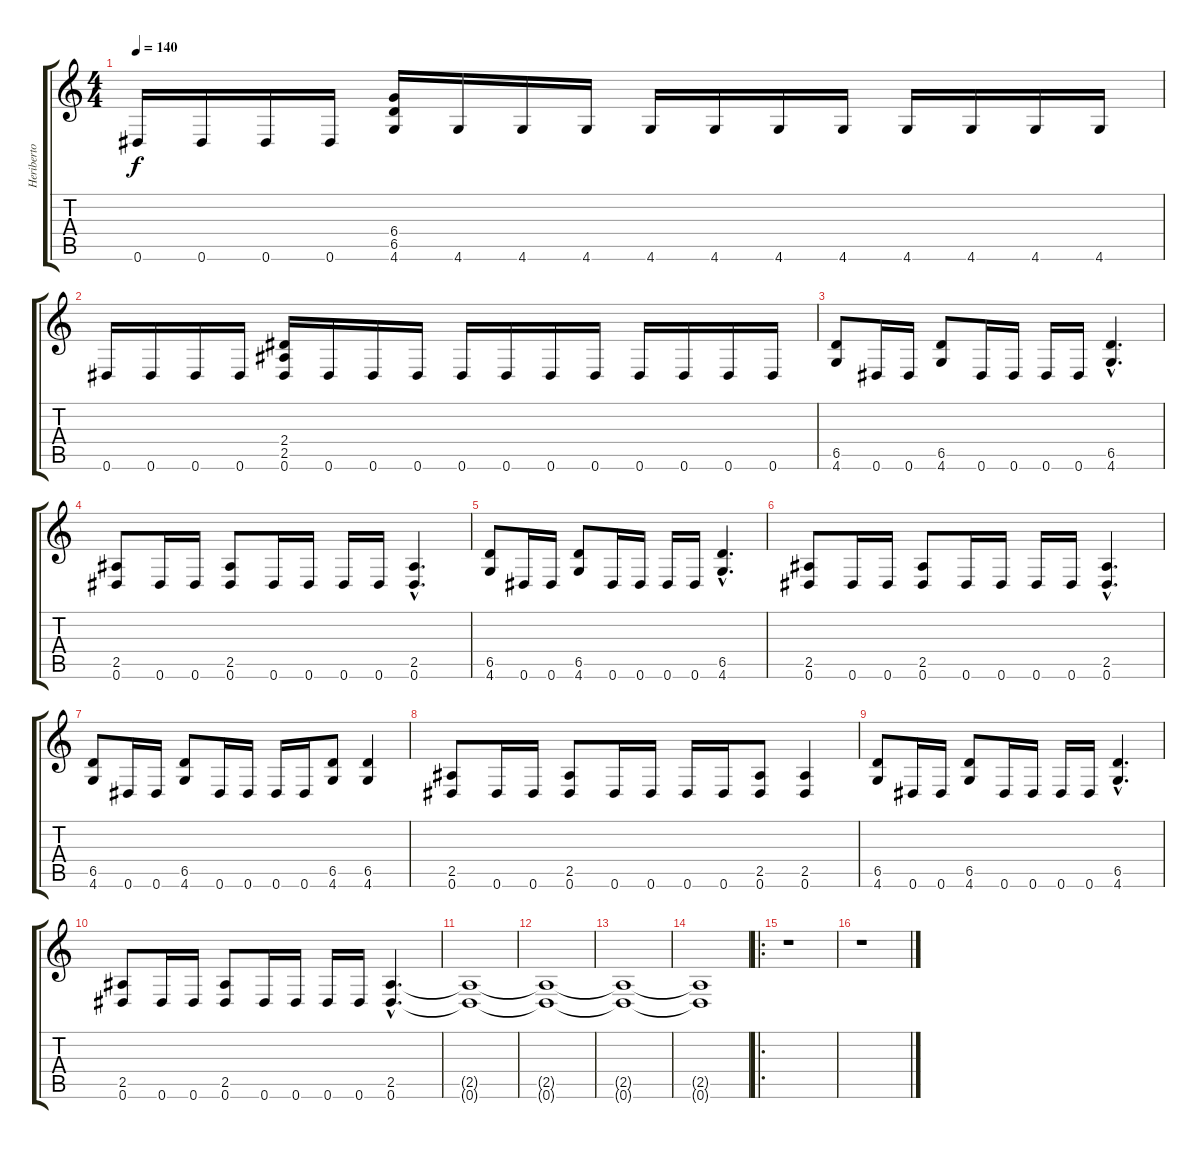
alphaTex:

\track ("Heriberto" "Heriberto") {instrument electricguitarclean}
\staff {score tabs}
\tuning (Eb4 Bb3 Gb3 Db3 Ab2 Eb2) {hide}
\ts (4 4)
\tempo 140
\clef g2
\ks c
0.6.16{dy f} 0.6.16 0.6.16 0.6.16 (6.4 6.5 4.6).16 4.6.16 4.6.16 4.6.16 4.6.16 4.6.16 4.6.16 4.6.16 4.6.16 4.6.16 4.6.16 4.6.16 |
0.6.16 0.6.16 0.6.16 0.6.16 (2.4 2.5 0.6).16 0.6.16 0.6.16 0.6.16 0.6.16 0.6.16 0.6.16 0.6.16 0.6.16 0.6.16 0.6.16 0.6.16 |
(6.5 4.6).8 0.6.16 0.6.16 (6.5 4.6).8 0.6.16 0.6.16 0.6.16 0.6.16 (6.5{hac} 4.6{hac}).4{d} |
(2.5 0.6).8 0.6.16 0.6.16 (2.5 0.6).8 0.6.16 0.6.16 0.6.16 0.6.16 (2.5{hac} 0.6{hac}).4{d} |
(6.5 4.6).8 0.6.16 0.6.16 (6.5 4.6).8 0.6.16 0.6.16 0.6.16 0.6.16 (6.5{hac} 4.6{hac}).4{d} |
(2.5 0.6).8 0.6.16 0.6.16 (2.5 0.6).8 0.6.16 0.6.16 0.6.16 0.6.16 (2.5{hac} 0.6{hac}).4{d} |
(6.5 4.6).8 0.6.16 0.6.16 (6.5 4.6).8 0.6.16 0.6.16 0.6.16 0.6.16 (6.5 4.6).8 (6.5 4.6).4 |
(2.5 0.6).8 0.6.16 0.6.16 (2.5 0.6).8 0.6.16 0.6.16 0.6.16 0.6.16 (2.5 0.6).8 (2.5 0.6).4 |
(6.5 4.6).8 0.6.16 0.6.16 (6.5 4.6).8 0.6.16 0.6.16 0.6.16 0.6.16 (6.5{hac} 4.6{hac}).4{d} |
(2.5 0.6).8 0.6.16 0.6.16 (2.5 0.6).8 0.6.16 0.6.16 0.6.16 0.6.16 (2.5{hac} 0.6{hac}).4{d} |
(2.5{t} 0.6{t}).1 |
(2.5{t} 0.6{t}).1 |
(2.5{t} 0.6{t}).1 |
(2.5{t} 0.6{t}).1 |
\ro
r.1 |
r.1
